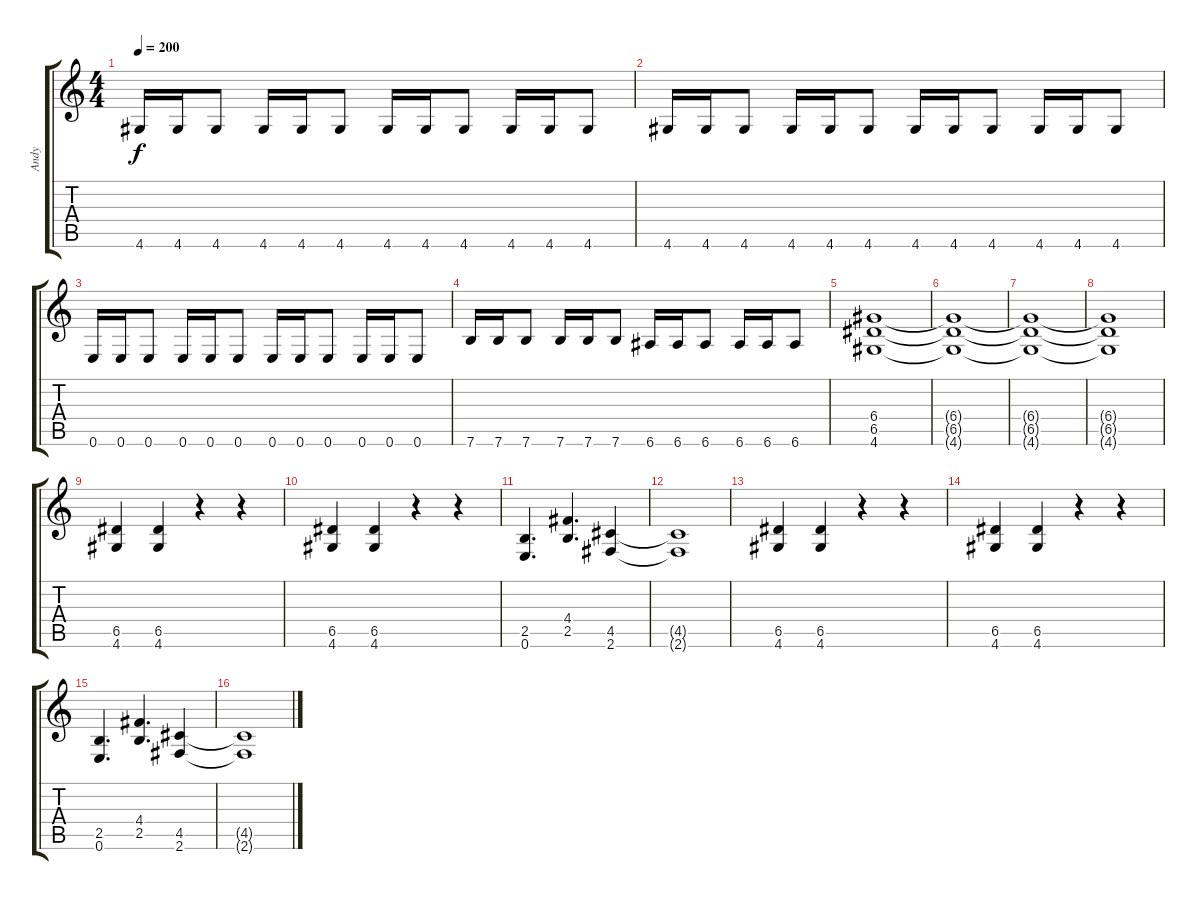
\track ("Andy" "Andy") {instrument distortionguitar}
\staff {score tabs}
\tuning (E4 B3 G3 D3 A2 E2) {hide}
\ts (4 4)
\tempo 200
\clef g2
\ks c
4.6.16{dy f} 4.6.16 4.6.8 4.6.16 4.6.16 4.6.8 4.6.16 4.6.16 4.6.8 4.6.16 4.6.16 4.6.8 |
4.6.16 4.6.16 4.6.8 4.6.16 4.6.16 4.6.8 4.6.16 4.6.16 4.6.8 4.6.16 4.6.16 4.6.8 |
0.6.16 0.6.16 0.6.8 0.6.16 0.6.16 0.6.8 0.6.16 0.6.16 0.6.8 0.6.16 0.6.16 0.6.8 |
7.6.16 7.6.16 7.6.8 7.6.16 7.6.16 7.6.8 6.6.16 6.6.16 6.6.8 6.6.16 6.6.16 6.6.8 |
(6.4 6.5 4.6).1 |
(6.4{t} 6.5{t} 4.6{t}).1 |
(6.4{t} 6.5{t} 4.6{t}).1 |
(6.4{t} 6.5{t} 4.6{t}).1 |
(6.5 4.6).4 (6.5 4.6).4 r.4 r.4 |
(6.5 4.6).4 (6.5 4.6).4 r.4 r.4 |
(2.5 0.6).4{d} (4.4 2.5).4{d} (4.5 2.6).4 |
(4.5{t} 2.6{t}).1 |
(6.5 4.6).4 (6.5 4.6).4 r.4 r.4 |
(6.5 4.6).4 (6.5 4.6).4 r.4 r.4 |
(2.5 0.6).4{d} (4.4 2.5).4{d} (4.5 2.6).4 |
(4.5{t} 2.6{t}).1
